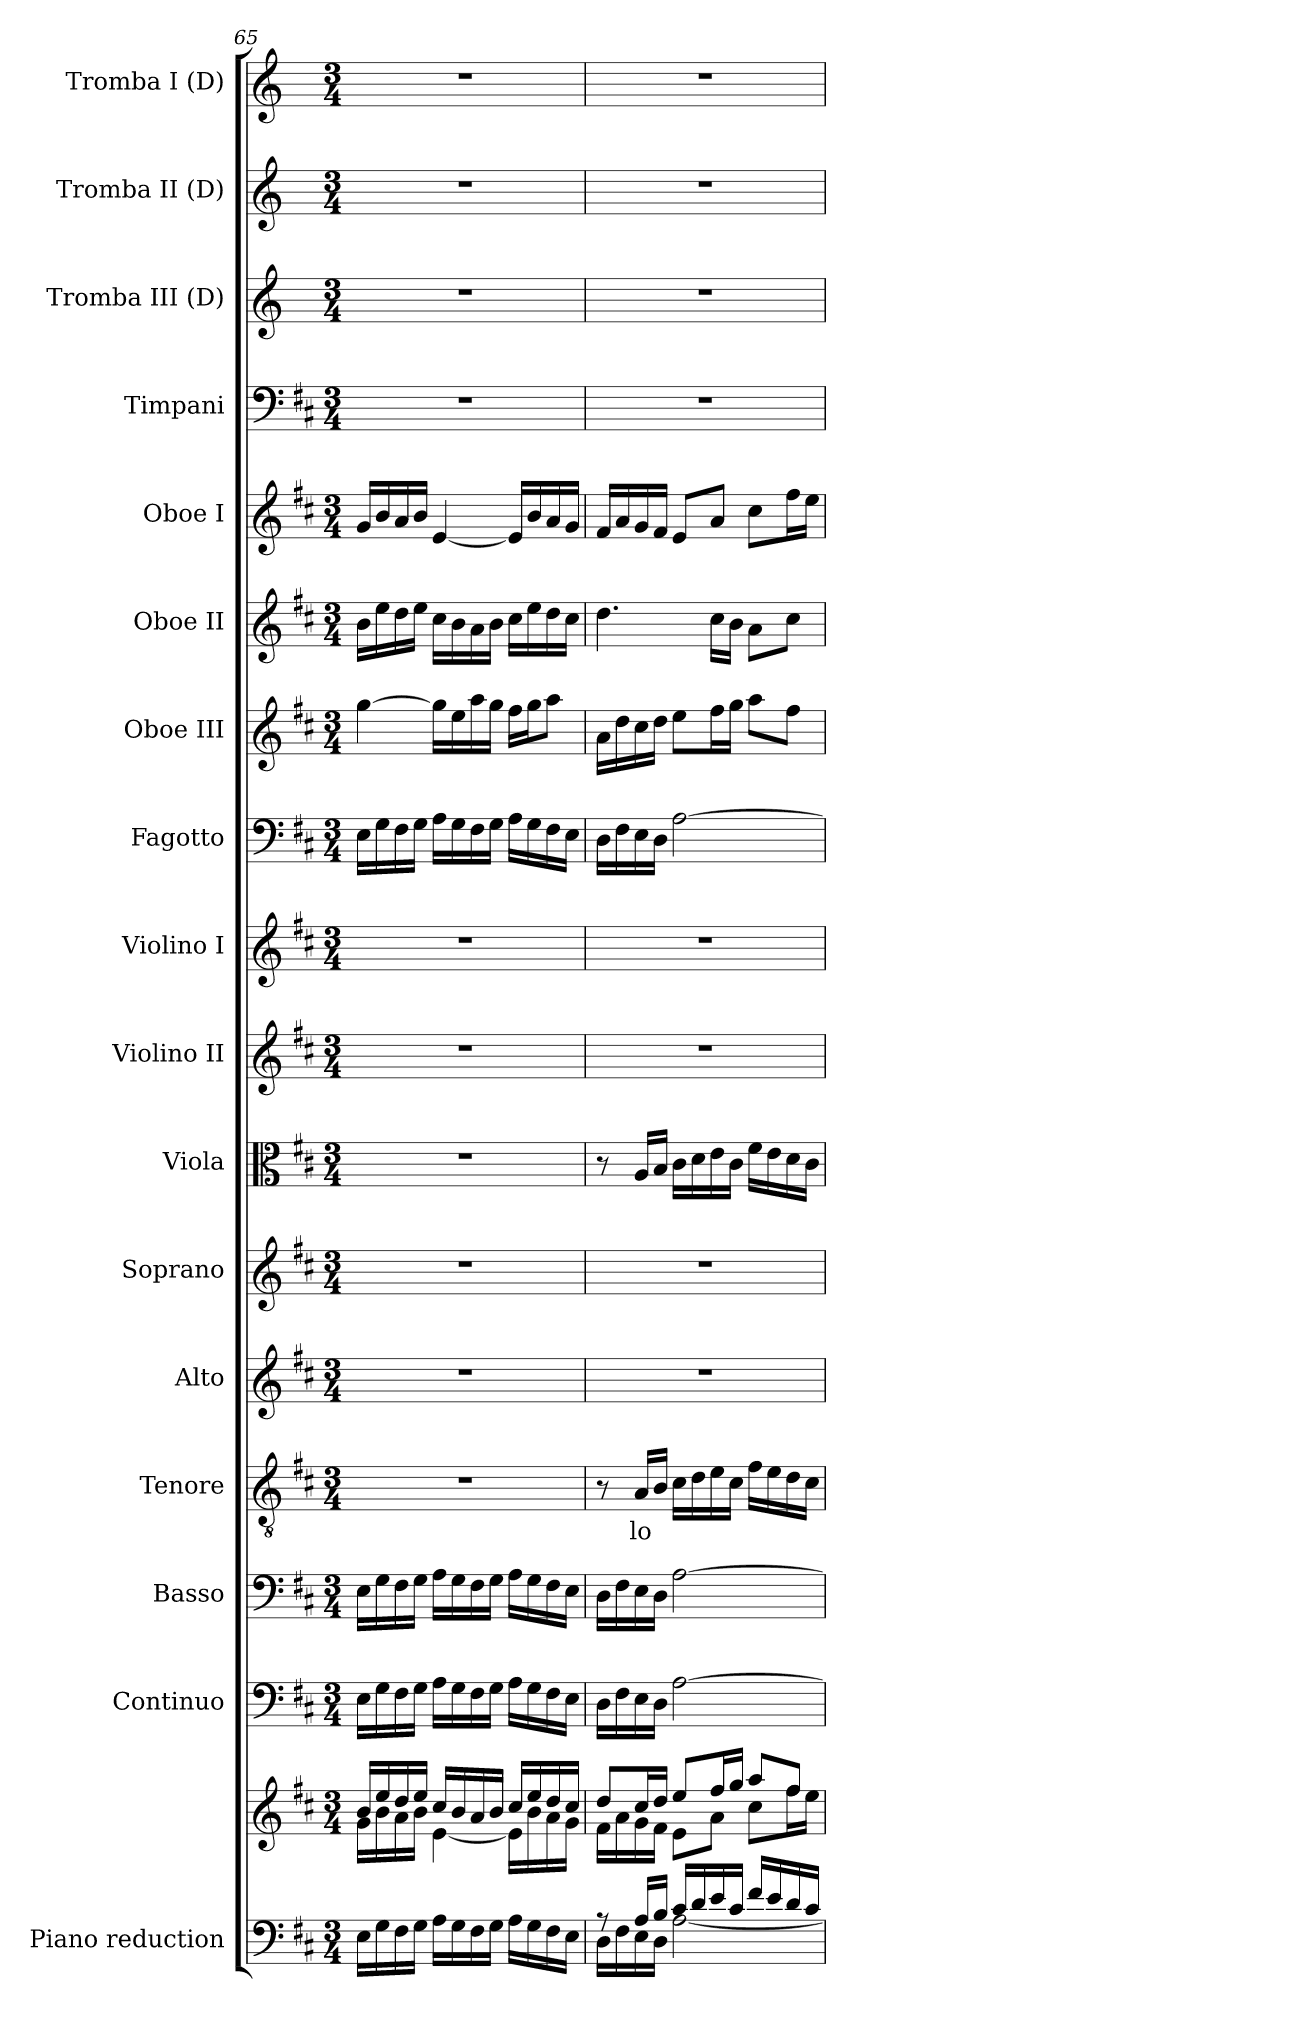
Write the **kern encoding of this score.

**kern	**kern	**kern	**kern	**kern	**text	**kern	**kern	**kern	**kern	**kern	**kern	**kern	**kern	**kern	**kern	**kern	**kern	**kern
*part17	*part17	*part16	*part15	*part14	*part14	*part13	*part12	*part11	*part10	*part9	*part8	*part7	*part6	*part5	*part4	*part3	*part2	*part1
*staff18	*staff17	*staff16	*staff15	*staff14	*staff14	*staff13	*staff12	*staff11	*staff10	*staff9	*staff8	*staff7	*staff6	*staff5	*staff4	*staff3	*staff2	*staff1
*I"Piano reduction	*	*I"Continuo	*I"Basso	*I"Tenore	*	*I"Alto	*I"Soprano	*I"Viola	*I"Violino II	*I"Violino I	*I"Fagotto	*I"Oboe III	*I"Oboe II	*I"Oboe I	*I"Timpani	*I"Tromba III (D)	*I"Tromba II (D)	*I"Tromba I (D)
*I'Pno	*	*	*	*	*	*	*	*	*	*	*	*I'Ob	*I'Ob	*I'Ob	*I'Timp	*	*	*
*clefF4	*clefG2	*clefF4	*clefF4	*clefGv2	*	*clefG2	*clefG2	*clefC3	*clefG2	*clefG2	*clefF4	*clefG2	*clefG2	*clefG2	*clefF4	*clefG2	*clefG2	*clefG2
*	*	*	*	*	*	*	*	*	*	*	*	*	*	*	*	*ITrd-1c-2	*ITrd-1c-2	*ITrd-1c-2
*k[f#c#]	*k[f#c#]	*k[f#c#]	*k[f#c#]	*k[f#c#]	*	*k[f#c#]	*k[f#c#]	*k[f#c#]	*k[f#c#]	*k[f#c#]	*k[f#c#]	*k[f#c#]	*k[f#c#]	*k[f#c#]	*k[f#c#]	*k[f#c#]	*k[f#c#]	*k[f#c#]
*M3/4	*M3/4	*M3/4	*M3/4	*M3/4	*	*M3/4	*M3/4	*M3/4	*M3/4	*M3/4	*M3/4	*M3/4	*M3/4	*M3/4	*M3/4	*M3/4	*M3/4	*M3/4
=65	=65	=65	=65	=65	=65	=65	=65	=65	=65	=65	=65	=65	=65	=65	=65	=65	=65	=65
*	*^	*	*	*	*	*	*	*	*	*	*	*	*	*	*	*	*	*
16E\LL	16b/LL	16g\LL	16E\LL	16E\LL	2.r	.	2.r	2.r	2.r	2.r	2.r	16E\LL	[4gg\	16b\LL	16g/LL	2.r	2.r	2.r	2.r
16G\	16ee/	16b\	16G\	16G\	.	.	.	.	.	.	.	16G\	.	16ee\	16b/	.	.	.	.
16F#\	16dd/	16a\	16F#\	16F#\	.	.	.	.	.	.	.	16F#\	.	16dd\	16a/	.	.	.	.
16G\JJ	16ee/JJ	16b\JJ	16G\JJ	16G\JJ	.	.	.	.	.	.	.	16G\JJ	.	16ee\JJ	16b/JJ	.	.	.	.
16A\LL	16cc#/LL	[4e\	16A\LL	16A\LL	.	.	.	.	.	.	.	16A\LL	16gg\LL]	16cc#\LL	[4e/	.	.	.	.
16G\	16b/	.	16G\	16G\	.	.	.	.	.	.	.	16G\	16ee\	16b\	.	.	.	.	.
16F#\	16a/	.	16F#\	16F#\	.	.	.	.	.	.	.	16F#\	16aa\	16a\	.	.	.	.	.
16G\JJ	16b/JJ	.	16G\JJ	16G\JJ	.	.	.	.	.	.	.	16G\JJ	16gg\JJ	16b\JJ	.	.	.	.	.
16A\LL	16cc#/LL	16e\LL]	16A\LL	16A\LL	.	.	.	.	.	.	.	16A\LL	16ff#\LL	16cc#\LL	16e/LL]	.	.	.	.
16G\	16ee/	16b\	16G\	16G\	.	.	.	.	.	.	.	16G\	16gg\J	16ee\	16b/	.	.	.	.
16F#\	16dd/	16a\	16F#\	16F#\	.	.	.	.	.	.	.	16F#\	8aa\J	16dd\	16a/	.	.	.	.
16E\JJ	16cc#/JJ	16g\JJ	16E\JJ	16E\JJ	.	.	.	.	.	.	.	16E\JJ	.	16cc#\JJ	16g/JJ	.	.	.	.
=66	=66	=66	=66	=66	=66	=66	=66	=66	=66	=66	=66	=66	=66	=66	=66	=66	=66	=66	=66
*^	*	*	*	*	*	*	*	*	*	*	*	*	*	*	*	*	*	*	*
8rA	16D\LL	8dd/L	16f#\LL	16D\LL	16D\LL	8r	.	2.r	2.r	8r	2.r	2.r	16D\LL	16a\LL	4.dd\	16f#/LL	2.r	2.r	2.r	2.r
.	16F#\	.	16a\	16F#\	16F#\	.	.	.	.	.	.	.	16F#\	16dd\	.	16a/	.	.	.	.
!	!	!	!	!	!	!	!LO:LY:b	!	!	!	!	!	!	!	!	!	!	!	!	!
16A/LL	16E\	16cc#/L	16g\	16E\	16E\	16A/LL	lo	.	.	16A/LL	.	.	16E\	16cc#\	.	16g/	.	.	.	.
16B/JJ	16D\JJ	16dd/JJ	16f#\JJ	16D\JJ	16D\JJ	16B/JJ	.	.	.	16B/JJ	.	.	16D\JJ	16dd\JJ	.	16f#/JJ	.	.	.	.
16c#/LL	[2A\	8ee/L	8e\L	[2A\	[2A\	16c#\LL	.	.	.	16c#\LL	.	.	[2A\	8ee\L	.	8e/L	.	.	.	.
16d/	.	.	.	.	.	16d\	.	.	.	16d\	.	.	.	.	.	.	.	.	.	.
16e/	.	16ff#/L	8a\J	.	.	16e\	.	.	.	16e\	.	.	.	16ff#\L	16cc#\LL	8a/J	.	.	.	.
16c#/JJ	.	16gg/JJ	.	.	.	16c#\JJ	.	.	.	16c#\JJ	.	.	.	16gg\JJ	16b\JJ	.	.	.	.	.
16f#/LL	.	8aa/L	8cc#\L	.	.	16f#\LL	.	.	.	16f#\LL	.	.	.	8aa\L	8a\L	8cc#\L	.	.	.	.
16e/	.	.	.	.	.	16e\	.	.	.	16e\	.	.	.	.	.	.	.	.	.	.
16d/	.	8ff#/J	16ff#\L	.	.	16d\	.	.	.	16d\	.	.	.	8ff#\J	8cc#\J	16ff#\L	.	.	.	.
16c#/JJ	.	.	16ee\JJ	.	.	16c#\JJ	.	.	.	16c#\JJ	.	.	.	.	.	16ee\JJ	.	.	.	.
*v	*v	*	*	*	*	*	*	*	*	*	*	*	*	*	*	*	*	*	*	*
*	*v	*v	*	*	*	*	*	*	*	*	*	*	*	*	*	*	*	*	*
=	=	=	=	=	=	=	=	=	=	=	=	=	=	=	=	=	=	=
*-	*-	*-	*-	*-	*-	*-	*-	*-	*-	*-	*-	*-	*-	*-	*-	*-	*-	*-
